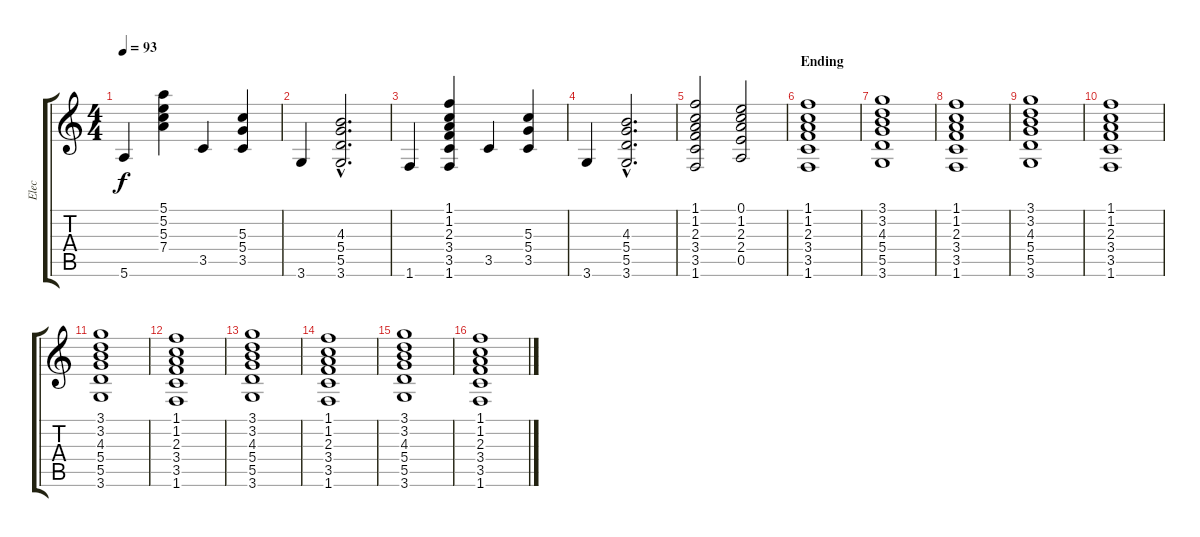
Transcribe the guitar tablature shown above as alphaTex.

\track ("Elec" "Elec") {instrument overdrivenguitar}
\staff {score tabs}
\tuning (E4 B3 G3 D3 A2 E2) {hide}
\ts (4 4)
\tempo 93
\clef g2
\ks c
5.6.4{dy f} (5.1 5.2 5.3 7.4).4 3.5.4 (5.3 5.4 3.5).4 |
3.6.4 (4.3{hac} 5.4{hac} 5.5{hac} 3.6{hac}).2{d} |
1.6.4 (1.1 1.2 2.3 3.4 3.5 1.6).4 3.5.4 (5.3 5.4 3.5).4 |
3.6.4 (4.3{hac} 5.4{hac} 5.5{hac} 3.6{hac}).2{d} |
(1.1 1.2 2.3 3.4 3.5 1.6).2 (0.1 1.2 2.3 2.4 0.5).2 |
\section ("" "Ending")
(1.1 1.2 2.3 3.4 3.5 1.6).1 |
(3.1 3.2 4.3 5.4 5.5 3.6).1 |
(1.1 1.2 2.3 3.4 3.5 1.6).1 |
(3.1 3.2 4.3 5.4 5.5 3.6).1 |
(1.1 1.2 2.3 3.4 3.5 1.6).1 |
(3.1 3.2 4.3 5.4 5.5 3.6).1 |
(1.1 1.2 2.3 3.4 3.5 1.6).1 |
(3.1 3.2 4.3 5.4 5.5 3.6).1 |
(1.1 1.2 2.3 3.4 3.5 1.6).1 |
(3.1 3.2 4.3 5.4 5.5 3.6).1 |
(1.1 1.2 2.3 3.4 3.5 1.6).1
